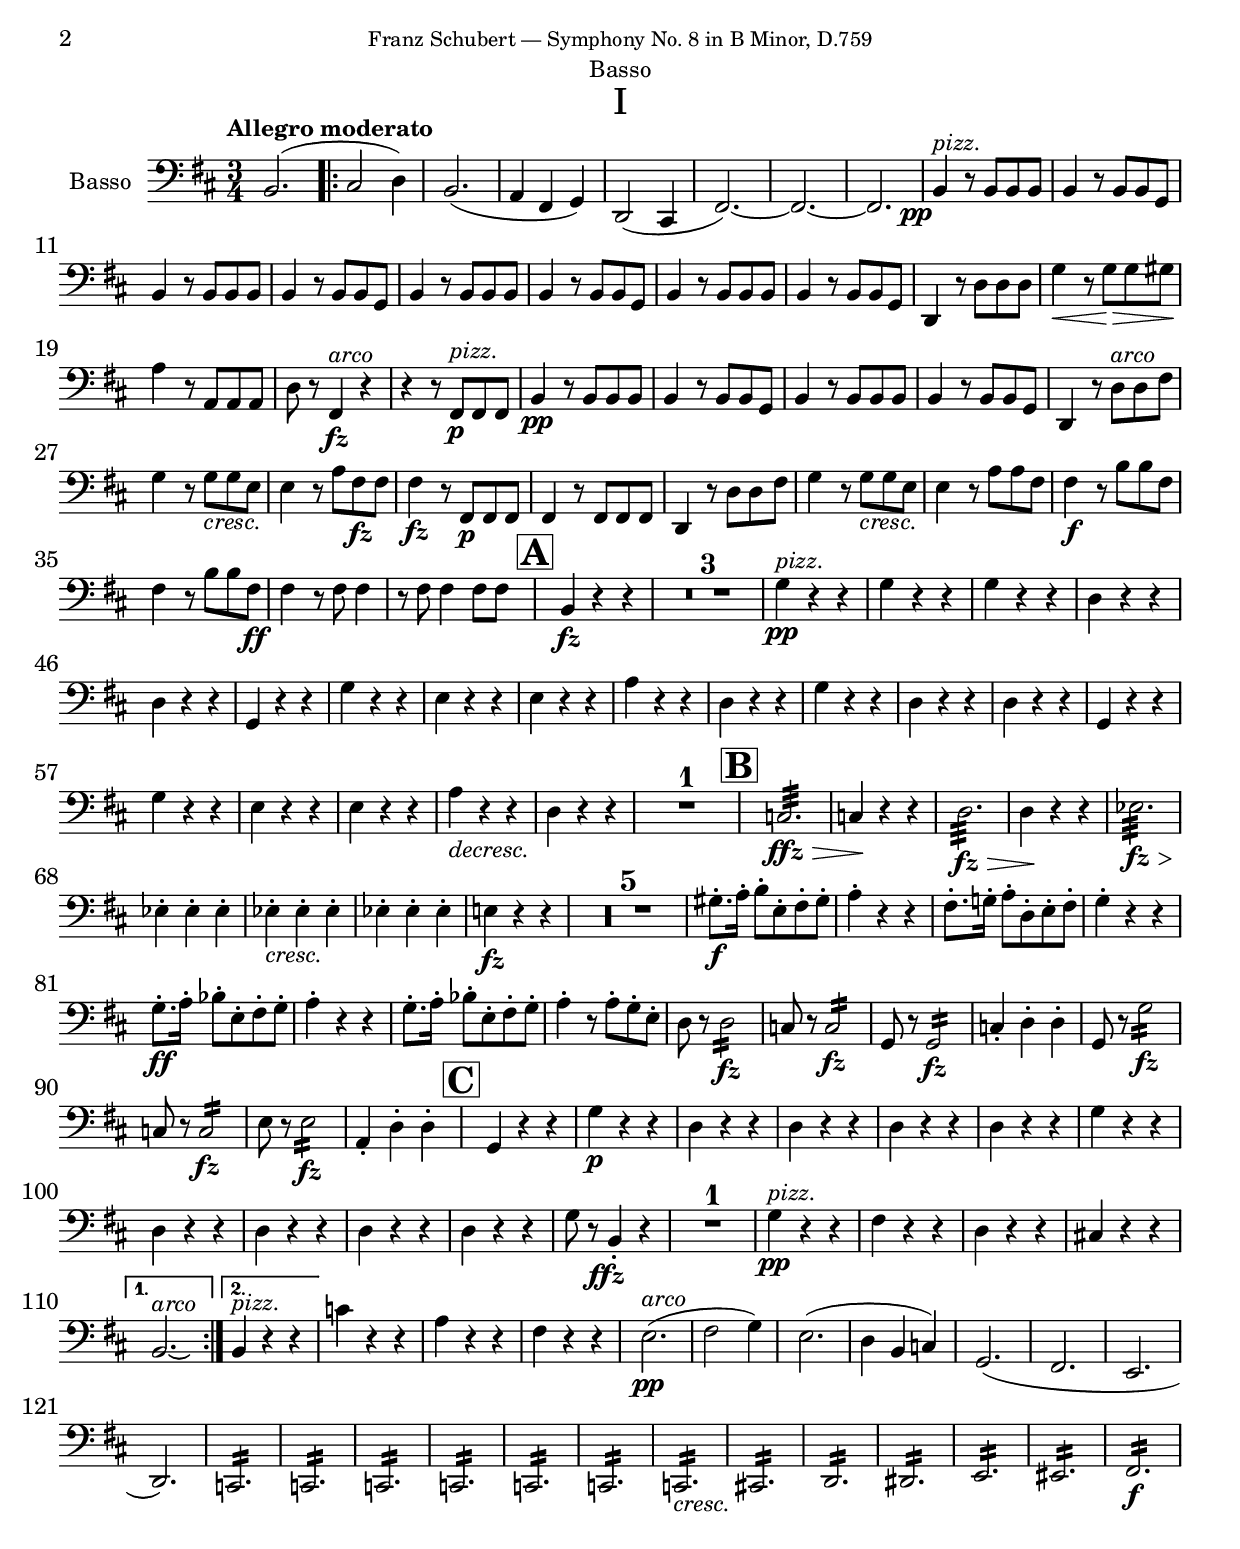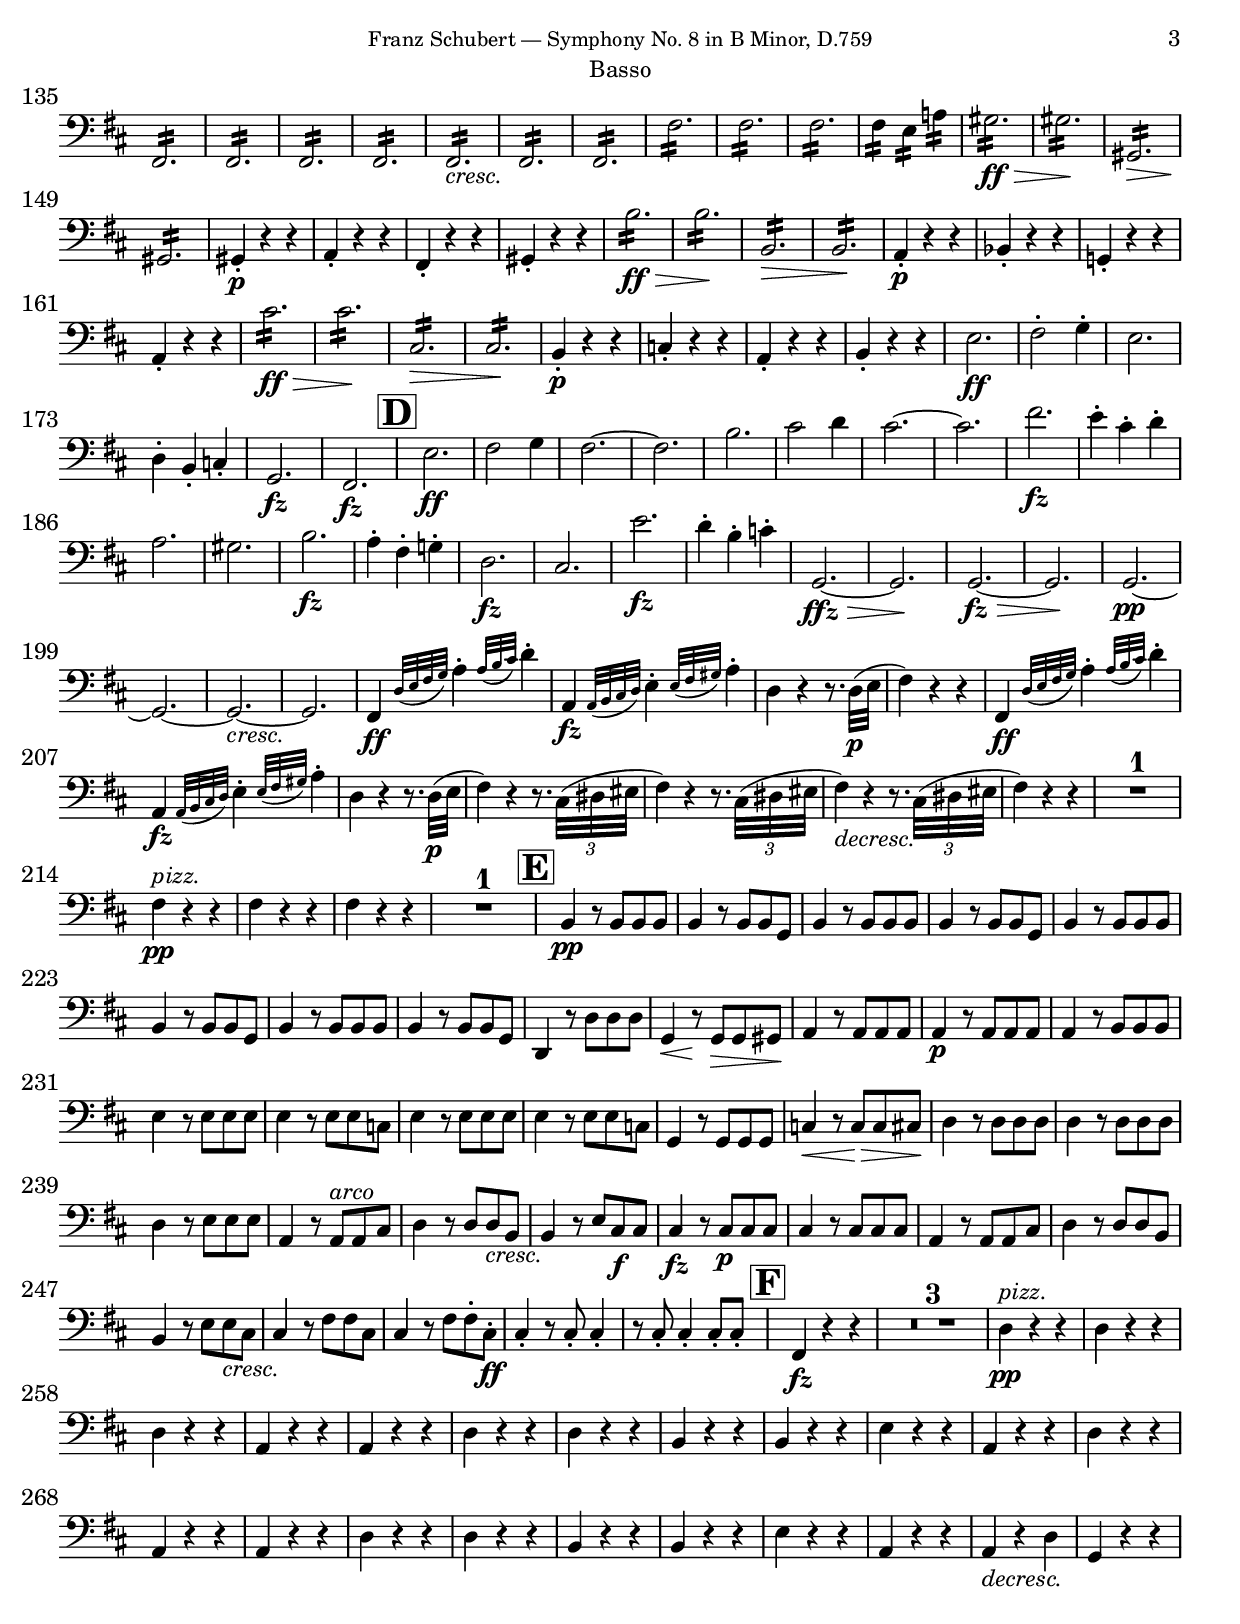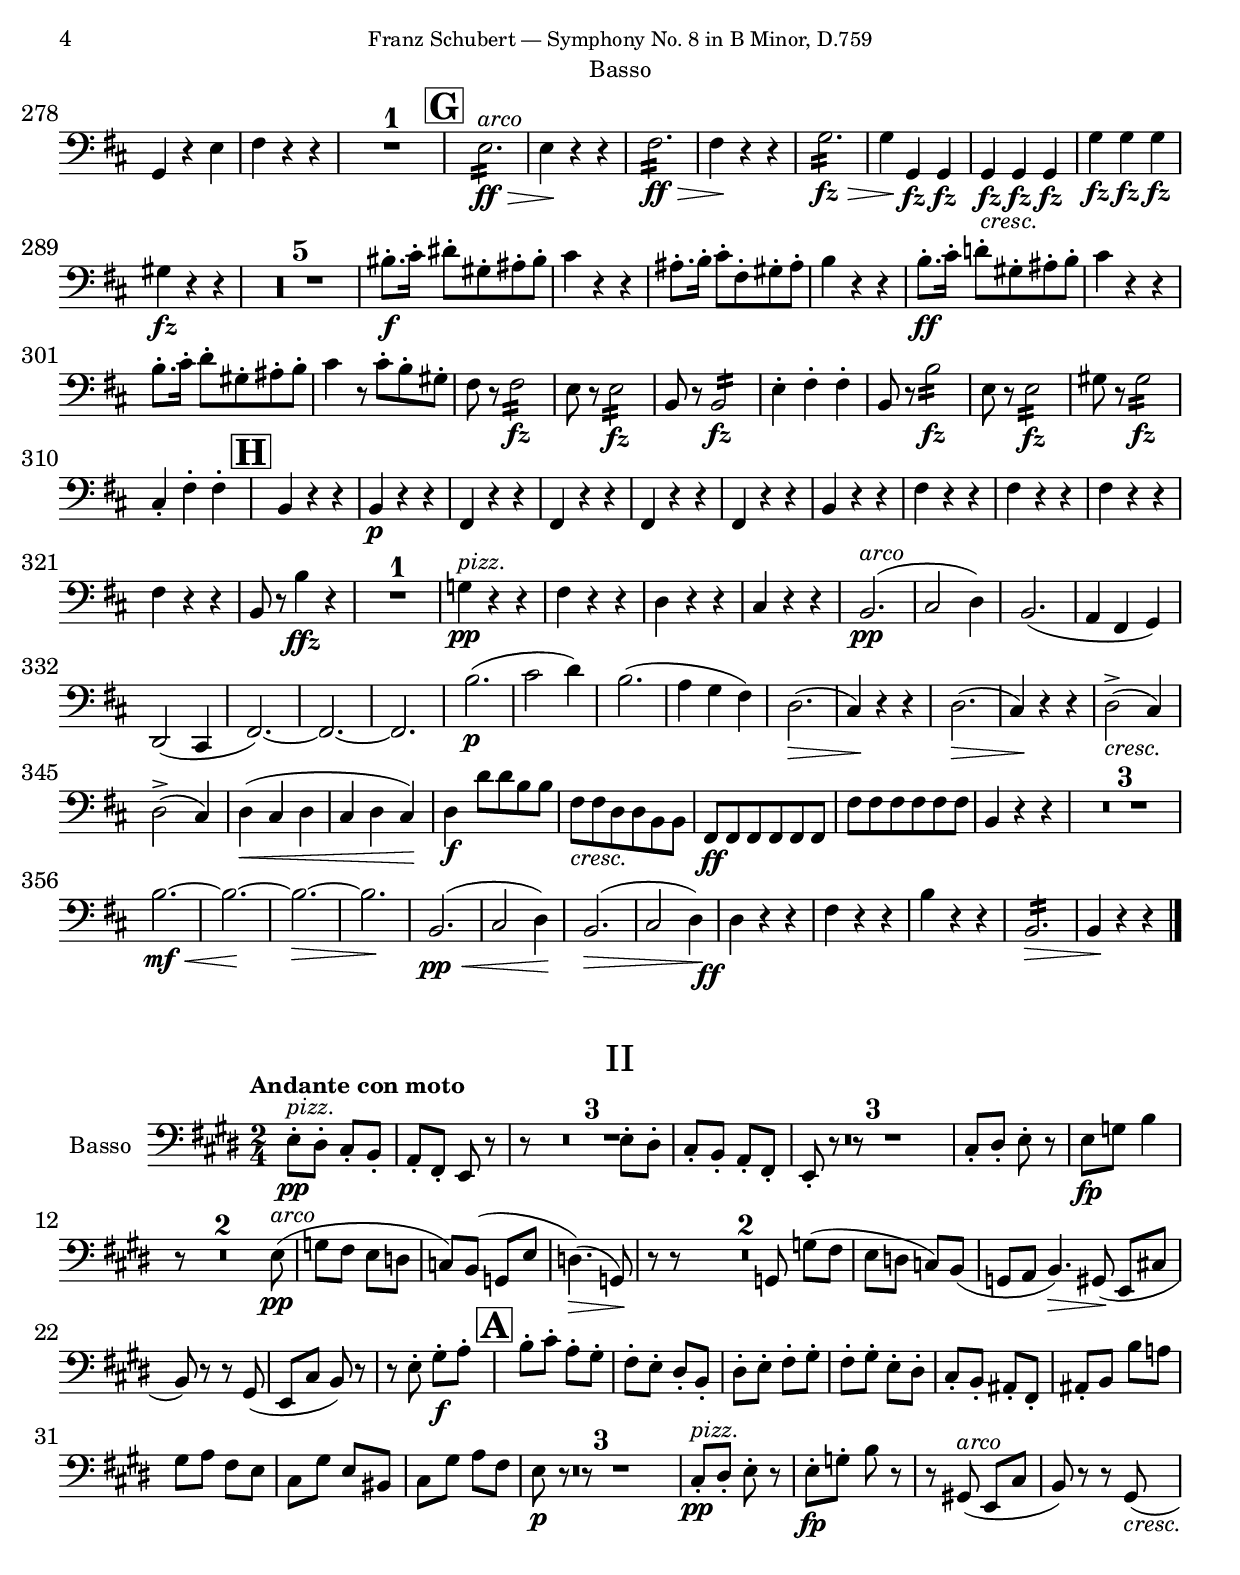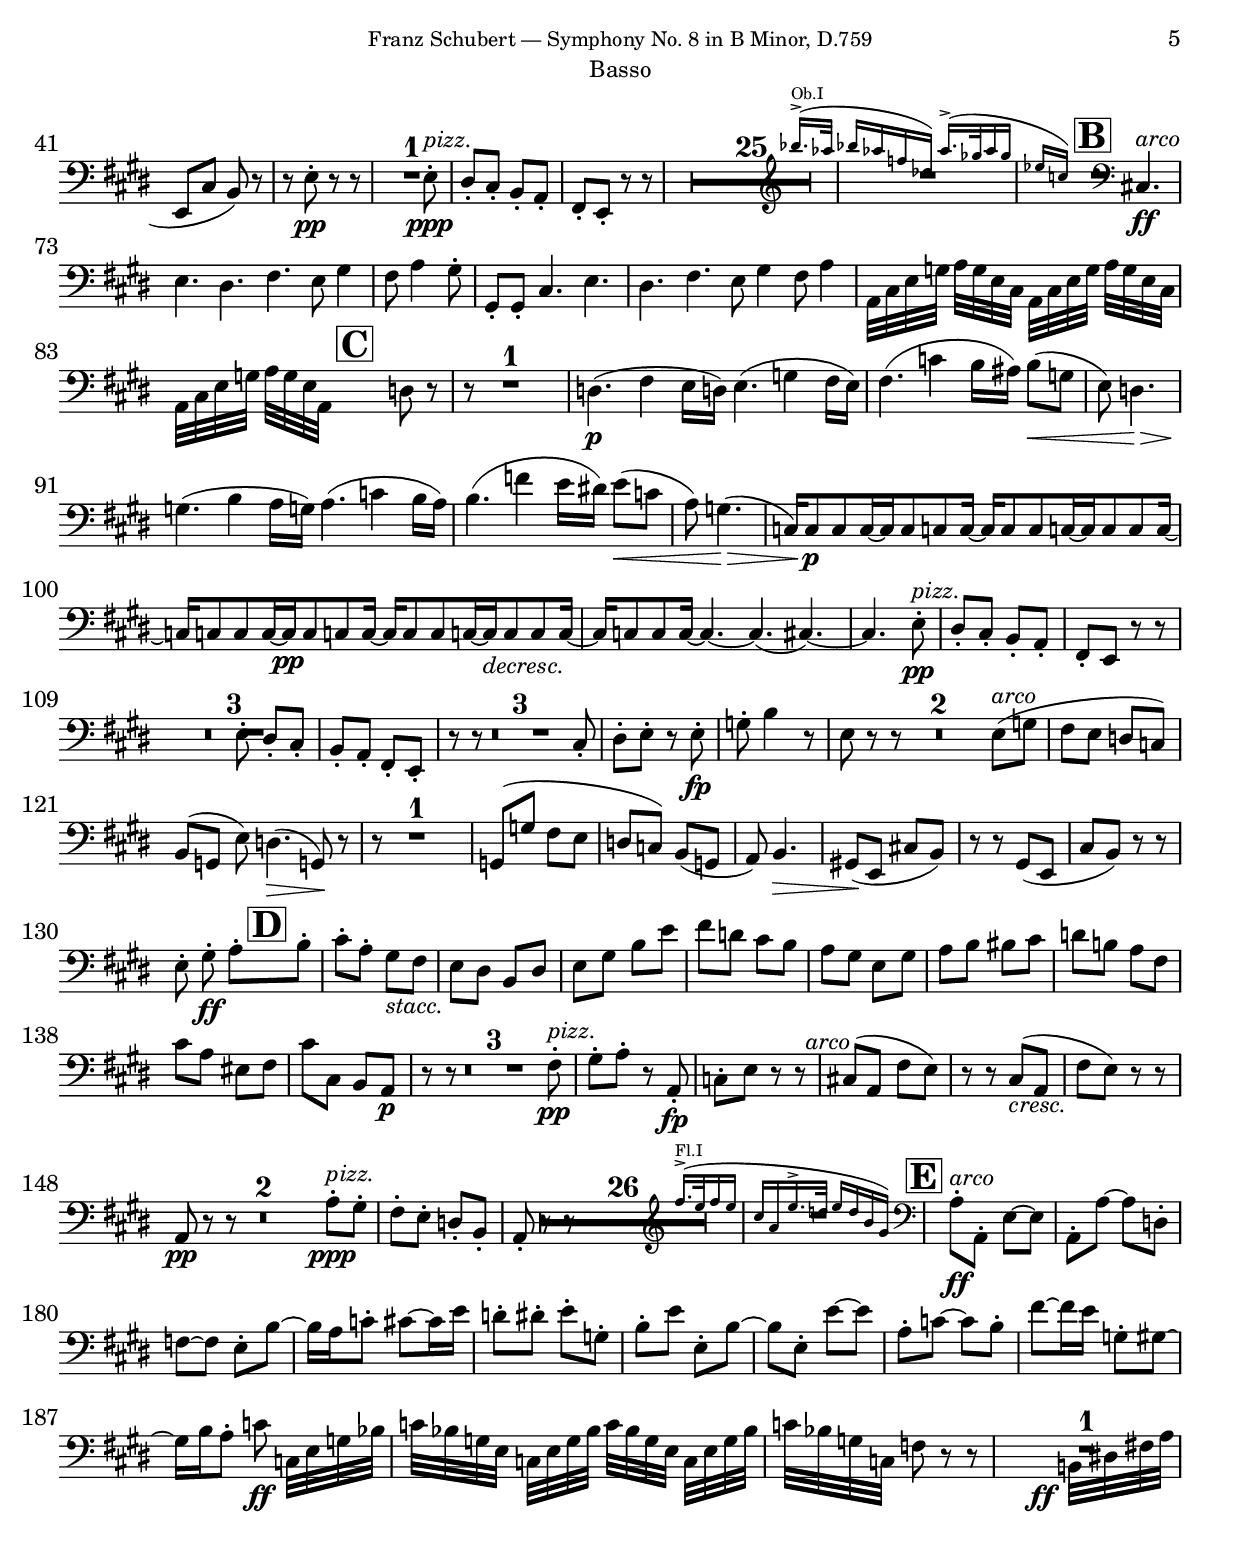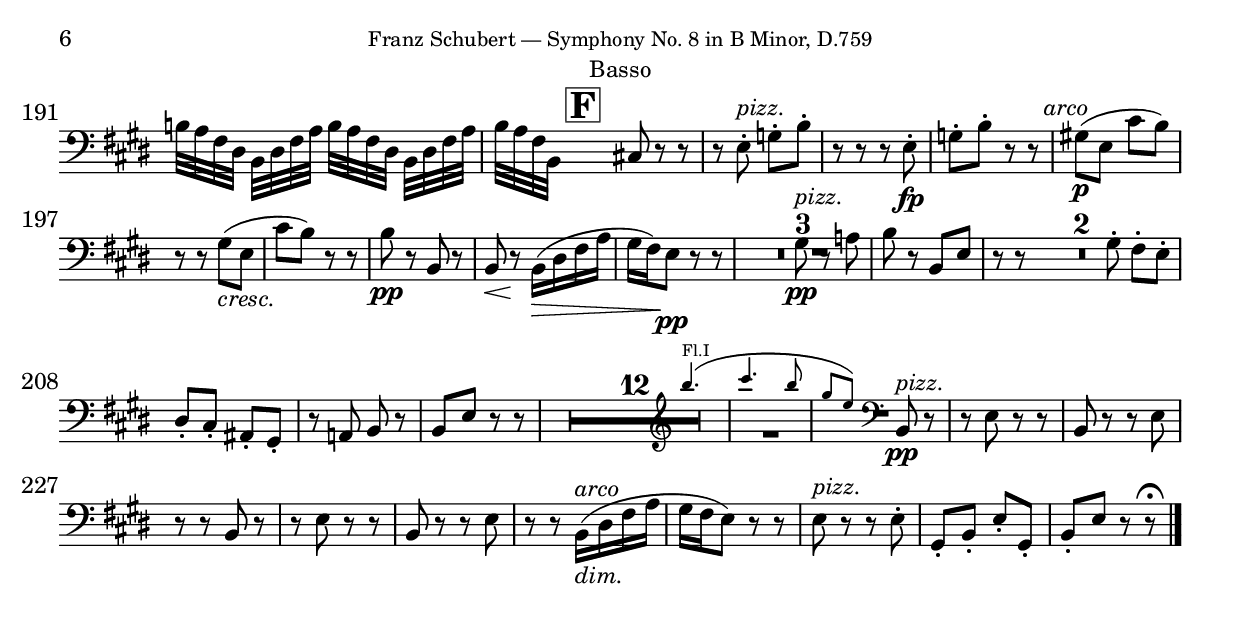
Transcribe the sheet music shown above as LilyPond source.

%###############################################################################
%#                                 H E A D E R                                 #
%###############################################################################
%
%  Composer           : Franz Schubert (1797 - 1828)
%  work               : Symphony No. 8 in B Minor, D.759
%  Source             : Franz Schubert's Werke, Serie I: Symphonien, No.8
%                       Leipzig Breitkopf & Härtel, 1885. Plate F.S. 8. 
%  Type of score      : Score for Violoncello
%  Typesetter         : Sébastien MANEN
%  date of initiation : Sunday 12 February 2023, 19:55
%
%###############################################################################
%#                          I N C L U D E   F I L E S                          #
%###############################################################################
\version "2.22.1"
\include "./00-Common/Symph8_D759_Header.ily"
\include "./00-Common/Symph8_D759_PaperParts.ily"
%  work        : Schubert Symphony No. 8 in B minor, D.759
%  typesetter  : Sébastien MANEN
%  date        : Sunday 12 February 2023, 19:55
%###############################################################################
%#                           T I M E   S E C T I O N                           #
%###############################################################################
timeMvtI = {
	\time 3/4
}
timeMvtII = {
	\time 2/4
}


\include "./00-Common/Symph8_D759_LayoutParts.ily"
arco = \markup {\italic arco}
crescmarkup = \markup {\italic cresc.}
pizz = \markup {\italic pizz.}
dimmarkup = \markup {\italic dim.}
morendo = \markup {\italic {morendo}}
stacc = \markup {\italic stacc.}
becarre = \markup { \tiny \natural }
gp = \markup {G.P.}
decrescmarkup = \markup {\italic decresc.}
fcresc = \markup {\dynamic f \italic cresc.}

ffz = #(make-dynamic-script "ffz")
crescD = \tweak DynamicText.self-alignment-X #-0.5 \tweak DynamicText.font-size #1 #(make-dynamic-script (markup #:normal-text #:italic "cresc."))

un=^\markup {\tiny \number 1}
deux=^\markup {\tiny \number 2}
trois=^\markup {\tiny \number 3}
quatre=^\markup {\tiny \number 4}
cinq=^\markup {\tiny \number 5}
six=^\markup {\tiny \number 6}
sept=^\markup {\tiny \number 7}
huit=^\markup {\tiny \number 8}
neuf=^\markup {\tiny \number 9}
dix=^\markup {\tiny \number 10}
onze=^\markup {\tiny \number 11}

naturaltrillmark = \markup {
	\concat {
		\hspace #0.8
		\general-align #Y #CENTER {
			\musicglyph #"scripts.trill" 
			\hspace #0.45
			\teeny \natural 
		}
	}
}


mmrPos = #(define-music-function
	(position)
	(number?)
	#{
		\once \override MultiMeasureRest.staff-position = #(- position 2)
	#}
)

dynEO = #(define-music-function
	(offset)
	(pair?)
	#{
		\once \override DynamicText.extra-offset = #offset
		\once \override DynamicText.whiteout = ##t
		\once \override DynamicText.whiteout-style = #'outline
	#}
)

aIIEO = #(define-music-function
	(extraoffset)
	(pair?)
	#{
		\once \override CombineTextScript.extra-offset = #extraoffset
		\once \override CombineTextScript.whiteout = ##t
		\once \override CombineTextScript.whiteout-style = #'outline
	#}
)

aIIXoffset = #(define-music-function
	(offset)
	(number?)
	#{
		\once \override CombineTextScript.X-offset = #offset
	#}
)

markEO = #(define-music-function
	(offset)
	(pair?)
	#{
		\once \override TextScript.layer = #3
		\once \override TextScript.extra-offset = #offset
		\once \override TextScript.whiteout = ##t
		\once \override TextScript.whiteout-style = #'outline
	#}
)

noFlag = \once \omit Flag

stemOffset = #(define-music-function
	(offset)
	(number?)
	#{
		\once \offset length #offset Stem
	#}
)

beamOffset = #(define-music-function
	(position)
	(pair?)
	#{
		\once \offset positions #position Beam
	#}
)

hairpinShorten = #(define-music-function
	(shortLength)
	(pair?)
	#{
		\once \override Hairpin.shorten-pair = #shortLength
	#}
)

hairpinEO = #(define-music-function
	(offset)
	(pair?)
	#{
		\once \override Hairpin.extra-offset = #offset
		\once \override Hairpin.whiteout = ##t
		\once \override Hairpin.whiteout-style = #'outline
	#}
)

aIIOmit = \once \omit Voice.CombineTextScript

InCueContext = {
	\override Beam.beam-thickness = #0.30 % 0.30
	\override StemTremolo.beam-thickness = #0.35 % 0.30
	\override Beam.length-fraction = #0.67 % 0.8
	\override Stem.length-fraction = #0.85 % 0.8
%	\override Stem.length = #7
%	\override Beam.length = #7
	\set fontSize = #-3 %-3
	\override TupletNumber.avoid-slur = #'ignore
	\override Script.staff-padding = ##f
}

OutCueContext = {
	\revert Beam.beam-thickness
	\revert StemTremolo.beam-thickness
	\revert Beam.length-fraction
	\revert Stem.length-fraction
%	\override Stem.length = #7
%	\override Beam.length = #7
	\unset fontSize
	\revert TupletNumber.avoid-slur
	\revert Script.staff-padding
	
}

resetMMRN = {
	\undo \omit MultiMeasureRestNumber
}


omitMMRN = {
	\omit MultiMeasureRestNumber
}



%%%%%%%%%%%%%%%%%%%%%%%%%%%%%%%%%%%%%%%%%%%%%%%%%%%%%%%%%%%%%%%%%%%%%%%%%%%%%%%%


%arpeggioPadding = #(define-music-function
%	(padding)
%	(number?)
%	#{
%		\once \override Voice.Arpeggio.padding = #padding
%	#}
%)

%beamGap = #(define-music-function
%	(gap)
%	(number?)
%	#{
%		\once \override Beam.auto-knee-gap = #gap
%	#}
%)


%beamLeftTwoRightOne = {
%	\set stemLeftBeamCount = #2
%	\set stemRightBeamCount = #1
%}

%beamLeftOneRightTwo = {
%	\set stemLeftBeamCount = #1
%	\set stemRightBeamCount = #2
%}

%setBeamTriple = { 
%	\set subdivideBeams = ##t
%	\set baseMoment = #(ly:make-moment 1/8)
%	\set beatStructure = 2,2,2
%}

%crescText = #(define-music-function
%	(cresctext)
%	(markup?)
%	#{
%		\once \set crescendoText = \markup {\italic { #cresctext } }
%		\once \set crescendoSpanner = #'text
%	#}
%)
%dimText = #(define-music-function
%	(cresctext)
%	(markup?)
%	#{
%		\once \set decrescendoText = \markup {\italic { #cresctext } }
%		\once \set decrescendoSpanner = #'text
%	#}
%)


%dynSpanYoffset = #(define-music-function
%	(offset)
%	(number?)
%	#{
%		\once \override DynamicTextSpanner.bound-details.right.Y = #offset
%	#}
%)


%InCueContext = {
%	\override Beam.beam-thickness = #0.30 % 0.30
%	\override StemTremolo.beam-thickness = #0.35 % 0.30
%	\override Beam.length-fraction = #0.67 % 0.8
%	\override Stem.length-fraction = #0.8 % 0.8
%%	\override Stem.length = #7
%%	\override Beam.length = #7
%	\set fontSize = #-3 %-3
%}

%OutCueContext = {
%	\revert Beam.beam-thickness
%	\revert StemTremolo.beam-thickness
%	\revert Beam.length-fraction
%	\revert Stem.length-fraction
%%	\override Stem.length = #7
%%	\override Beam.length = #7
%	\unset fontSize
%}


%mmrnDown = {
%	\once \override MultiMeasureRestNumber.direction = #-1 
%}

%mmrLength = #(define-music-function
%	(length)
%	(number?)
%	#{
%		\once \override MultiMeasureRest.space-increment = #length
%	#}
%)

%mmrMinLength = #(define-music-function
%	(length)
%	(number?)
%	#{
%		\once \override MultiMeasureRest.minimum-length = #length
%	#}
%)

%mmrCondens = \once \override MultiMeasureRest.springs-and-rods = #ly:spanner::set-spacing-rods 

%omitMMRN = \omit MultiMeasureRestNumber


%markXoffset = #(define-music-function
%	(offset)
%	(number?)
%	#{
%		\once \override Score.RehearsalMark.self-alignment-X = #(- offset)
%	#}
%)

%markYoffset = #(define-music-function
%	(offset)
%	(number?)
%	#{
%		\once \override Score.RehearsalMark.Y-offset = #offset
%	#}
%)

%noteShift = #(define-music-function
%	(shift)
%	(number?)
%	#{
%		\once \override NoteColumn.force-hshift = #shift
%	#}
%)

%ottavaShorten = #(define-music-function
%	(value)
%	(pair?)
%	#{
%		\once \override Staff.OttavaBracket.shorten-pair = #value
%	#}
%)

%setSextolet = {
%	\set subdivideBeams = ##t
%	\set baseMoment = #(ly:make-moment 1/8)
%	\set beatStructure = 2,2,2,2
%	\override TupletNumber.Y-offset = #-3
%	\override TupletNumber.avoid-slur = #'ignore
%}
%unsetSextolet = {
%	\set subdivideBeams = ##f
%	\revert TupletNumber.Y-offset
%	\revert TupletNumber.avoid-slur
%}


%textInSlur = {
%	%\once \override TextScript.outside-staff-priority = 0
%	\once \override TextScript.slur-padding = #0
%	\once \override TextScript.avoid-slur = #'around
%}

%textOsp = #(define-music-function
%	(prio)
%	(number?)
%	#{
%		\once \override TextScript.outside-staff-priority = #prio
%	#}
%)

%tempoDown = \once \override Score.MetronomeMark.direction = #-1 

%tempoXoffset = #(define-music-function
%	(offset)
%	(number?)
%	#{
%		\once \override Score.MetronomeMark.X-offset = #offset
%	#}
%)

%tempoExtraOffset = #(define-music-function
%	(offset)
%	(pair?)
%	#{
%		\once \override Score.MetronomeMark.extra-offset = #offset
%	#}
%)
%tempoEO = #(define-music-function
%	(offset)
%	(pair?)
%	#{
%		\once \override Score.MetronomeMark.extra-offset = #offset
%	#}
%)


%tupletOffset = #(define-music-function
%	(offset)
%	(number?)
%	#{
%		\once \override TupletNumber.Y-offset = #offset 
%	#}
%)

%tupletExtraOffset = #(define-music-function
%	(offset)
%	(pair?)
%	#{
%		\once \override TupletNumber.extra-offset = #offset 
%	#}
%)

%tupletAvoidSlur = \once \override TupletNumber.avoid-slur = #'ignore

%omitTupletNumber = \once \omit Voice.TupletNumber


%tremoloPosition = #(define-music-function
%	(position)
%	(number?)
%	#{
%		\once \override StemTremolo.Y-offset = #position
%	#}
%)

%trillSpanPadding = #(define-music-function
%	(padding)
%	(number?)
%	#{
%		\once \override TrillSpanner.bound-details.right.padding = #padding
%	#}
%)

%trillSpanCustom = #(define-music-function
%	(length markup)
%	(number? markup?)
%	% function to create a trill spanner with :
%	%	- specified length
%	%	- specified markup
%	#{
%		\once \override TrillSpanner.minimum-length = #length
%		\once \override TrillSpanner.springs-and-rods = #ly:spanner::set-spacing-rods
%		\once \override Score.TrillSpanner.bound-details.left.text = #markup
%	#}
%)

%trillSpanPadding = #(define-music-function
%	(padding)
%	(number?)
%	% function to create a trill spanner with :
%	%	- specified padding to avoid overlap
%	#{
%		\once \override TrillSpanner.bound-details.right.padding = #padding
%	#}
%)


%naturaltrill = \once \override TrillSpanner.bound-details.left.text = \markup {
%	\concat { 
%		\musicglyph #"scripts.trill" \translate #'(0.5 . 1.05) \tiny \natural 
%	}
%}
%flattrill = \once \override TrillSpanner.bound-details.left.text = \markup {
%	\concat { 
%		\musicglyph #"scripts.trill" \translate #'(0.6 . 0.52) \tiny \flat 
%	}
%}
%sharptrill = \once \override TrillSpanner.bound-details.left.text = \markup {
%	\concat { 
%		\musicglyph #"scripts.trill" \translate #'(0.5 . 1.05) \tiny \sharp  
%	}
%}

%trillflat = \markup { 
%	\general-align #X #CENTER 
%	\concat { 
%		\hspace #2.4 \musicglyph #"scripts.trill" 
%		\translate #'(0.5 . 0.49) \tiny \flat 
%	}
%}



%voltaShorten = #(define-music-function
%	(shortLength)
%	(pair?)
%	#{
%		\once \override Score.VoltaBracket.shorten-pair = #shortLength
%	#}
%)

%whiteoutRehearsalMark = {
%	\override Score.StaffSymbol.layer = #4
%	\override Score.RehearsalMark.layer = #3
%	\once \override Score.RehearsalMark.whiteout = ##t
%	%\once \override Score.RehearsalMark.whiteout-style = #'outline
%}


%whiteoutMarkup = {
%	\once \override Hairpin.layer = #4
%	\once \override TextScript.layer = #3
%	\once \override TextScript.whiteout = ##t
%	\once \override TextScript.whiteout-style = #'outline
%}

%whiteoutDynamic = {
%	\once \override DynamicText.whiteout = ##t
%	\once \override DynamicText.whiteout-style = #'outline
%}

%whiteoutMetronomeMark = {
%	\once \override Score.MetronomeMark.whiteout = ##t
%	\once \override Score.MetronomeMark.whiteout-style = #'outline
%}


%  work        : Schubert Symphony No. 8 in B minor, D.759
%  typesetter  : Sébastien MANEN
%  date        : Sunday 12 February 2023, 19:55
%###############################################################################
%#                    V O I C E   N A M E   :   F L A U T I                    #
%###############################################################################
nameFlautoIMvtI = {
	\set Staff.instrumentName = #"Flauto I"
	\set Staff.shortInstrumentName = #""
}
nameFlautoIMvtII = {
	\set Staff.instrumentName = #"Flauto I"
	\set Staff.shortInstrumentName = #""
}
nameFlautoIIMvtI = {
	\set Staff.instrumentName = #"Flauto II"
	\set Staff.shortInstrumentName = #""
}
nameFlautoIIMvtII = {
	\set Staff.instrumentName = #"Flauto II"
	\set Staff.shortInstrumentName = #""
}
%###############################################################################
%#                      V O I C E   N A M E   :   O B O I                      #
%###############################################################################
nameOboeIMvtI = {
	\set Staff.instrumentName = #"Oboe I"
	\set Staff.shortInstrumentName = #""
}
nameOboeIMvtII = {
	\set Staff.instrumentName = #"Oboe I"
	\set Staff.shortInstrumentName = #""
}
nameOboeIIMvtI = {
	\set Staff.instrumentName = #"Oboe II"
	\set Staff.shortInstrumentName = #""
}
nameOboeIIMvtII = {
	\set Staff.instrumentName = #"Oboe II"
	\set Staff.shortInstrumentName = #""
}
%###############################################################################
%#                V O I C E   N A M E   :   C L A R I N E T T I                #
%###############################################################################
nameClarinettoIMvtI = {
	\set Staff.instrumentName = \markup {
		\center-column {
			\lower #1 "Clarinet I"
			\line {
				"in A"
			}
		}
	}
	\set Staff.shortInstrumentName = #""
}
nameClarinettoIMvtII = {
	\set Staff.instrumentName = \markup {
		\center-column {
			\lower #1 "Clarinet I"
			\line {
				"in A"
			}
		}
	}
	\set Staff.shortInstrumentName = #""
}
nameClarinettoIIMvtI = {
	\set Staff.instrumentName = \markup {
		\center-column {
			\lower #1 "Clarinet II"
			\line {
				"in A"
			}
		}
	}
	\set Staff.shortInstrumentName = #""
}
nameClarinettoIIMvtII = {
	\set Staff.instrumentName = \markup {
		\center-column {
			\lower #1 "Clarinet II"
			\line {
				"in A"
			}
		}
	}
	\set Staff.shortInstrumentName = #""
}
%###############################################################################
%#                   V O I C E   N A M E   :   F A G O T T I                   #
%###############################################################################
nameFagottoIMvtI = {
	\set Staff.instrumentName = #"Fagot I"
	\set Staff.shortInstrumentName = #""
}
nameFagottoIMvtII = {
	\set Staff.instrumentName = #"Fagot I"
	\set Staff.shortInstrumentName = #""
}
nameFagottoIIMvtI = {
	\set Staff.instrumentName = #"Fagot II"
	\set Staff.shortInstrumentName = #""
}
nameFagottoIIMvtII = {
	\set Staff.instrumentName = #"Fagot II"
	\set Staff.shortInstrumentName = #""
}
%###############################################################################
%#                     V O I C E   N A M E   :   C O R N I                     #
%###############################################################################
nameCornoIMvtI = {
	\set Staff.instrumentName = \markup {
		\center-column {
			\lower #1 "Corno I"
			\line {
				"in D"
			}
		}
	}
	\set Staff.shortInstrumentName = #""
}
nameCornoIMvtII = {
	\set Staff.instrumentName = \markup {
		\center-column {
			\lower #1 "Corno I"
			\line {
				"in E"
			}
		}
	}
	\set Staff.shortInstrumentName = #""
}
nameCornoIIMvtI = {
	\set Staff.instrumentName = \markup {
		\center-column {
			\lower #1 "Corno II"
			\line {
				"in D"
			}
		}
	}
	\set Staff.shortInstrumentName = #""
}
nameCornoIIMvtII = {
	\set Staff.instrumentName = \markup {
		\center-column {
			\lower #1 "Corno II"
			\line {
				"in E"
			}
		}
	}
	\set Staff.shortInstrumentName = #""
}
%###############################################################################
%#                    V O I C E   N A M E   :   T R O M B A                    #
%###############################################################################
nameTrombaIMvtI = {
	\set Staff.instrumentName = \markup {
		\center-column {
			\lower #1 "Trombe I"
			\line {
				"in E"
			}
		}
	}
	\set Staff.shortInstrumentName = #""
}
nameTrombaIMvtII = {
	\set Staff.instrumentName = \markup {
		\center-column {
			\lower #1 "Trombe I"
			\line {
				"in E"
			}
		}
	}
	\set Staff.shortInstrumentName = #""
}
nameTrombaIIMvtI = {
	\set Staff.instrumentName = \markup {
		\center-column {
			\lower #1 "Trombe II"
			\line {
				"in E"
			}
		}
	}
	\set Staff.shortInstrumentName = #""
}
nameTrombaIIMvtII = {
	\set Staff.instrumentName = \markup {
		\center-column {
			\lower #1 "Trombe II"
			\line {
				"in E"
			}
		}
	}
	\set Staff.shortInstrumentName = #""
}
%###############################################################################
%#                  V O I C E   N A M E   :   T R O M B O N I                  #
%###############################################################################
nameTromboneIMvtI = {
	\set Staff.instrumentName = \markup {
		\center-column {
			\lower #1 "Trombone"
			\line {
				"alto"
			}
		}
	}
	\set Staff.shortInstrumentName = #""
}
nameTromboneIMvtII = {
	\set Staff.instrumentName = \markup {
		\center-column {
			\lower #1 "Trombone"
			\line {
				"alto"
			}
		}
	}
	\set Staff.shortInstrumentName = #""
}
nameTromboneIIMvtI = {
	\set Staff.instrumentName = \markup {
		\center-column {
			\lower #1 "Trombone"
			\line {
				"tenor"
			}
		}
	}
	\set Staff.shortInstrumentName = #""
}
nameTromboneIIMvtII = {
	\set Staff.instrumentName = \markup {
		\center-column {
			\lower #1 "Trombone"
			\line {
				"tenor"
			}
		}
	}
	\set Staff.shortInstrumentName = #""
}
nameTromboneIIIMvtI = {
	\set Staff.instrumentName = \markup {
		\center-column {
			\lower #1 "Trombone"
			\line {
				"basso"
			}
		}
	}
	\set Staff.shortInstrumentName = #""
}
nameTromboneIIIMvtII = {
	\set Staff.instrumentName = \markup {
		\center-column {
			\lower #1 "Trombone"
			\line {
				"basso"
			}
		}
	}
	\set Staff.shortInstrumentName = #""
}
%###############################################################################
%#                   V O I C E   N A M E   :   T I M P A N I                   #
%###############################################################################
nameTimpaniMvtI = {
	\set Staff.instrumentName = \markup {
		\center-column {
			"Timpani"
			\line {
				"in H F" \small \sharp
			}
		}
	}
	\set Staff.shortInstrumentName = #""
}
nameTimpaniMvtII = {
	\set Staff.instrumentName = \markup {
		\center-column {
			"Timpani"
			\line {
				"in H F" \small \sharp
			}
		}
	}
	\set Staff.shortInstrumentName = #""
}
%###############################################################################
%#                 V O I C E   N A M E   :   V I O L I N O   I                 #
%###############################################################################
nameViolinIMvtI = {
	\set Staff.instrumentName = #"Violino I"
	\set Staff.shortInstrumentName = #""
}
nameViolinIMvtII = {
	\set Staff.instrumentName = #"Violino I"
	\set Staff.shortInstrumentName = #""
}
%###############################################################################
%#                V O I C E   N A M E   :   V I O L I N O   I I                #
%###############################################################################
nameViolinIIMvtI = {
	\set Staff.instrumentName = #"Violino II"
	\set Staff.shortInstrumentName = #""
}
nameViolinIIMvtII = {
	\set Staff.instrumentName = #"Violino II"
	\set Staff.shortInstrumentName = #""
}
%###############################################################################
%#                     V O I C E   N A M E   :   V I O L A                     #
%###############################################################################
nameViolaMvtI = {
	\set Staff.instrumentName = #"Viola"
	\set Staff.shortInstrumentName = #""
}
nameViolaMvtII = {
	\set Staff.instrumentName = #"Viola"
	\set Staff.shortInstrumentName = #""
}
%###############################################################################
%#               V O I C E   N A M E   :   V I O L O N C E L L O               #
%###############################################################################
nameVioloncelloMvtI = {
	\set Staff.instrumentName = #"Violoncello"
	\set Staff.shortInstrumentName = #""
}
nameVioloncelloMvtII = {
	\set Staff.instrumentName = #"Violoncello"
	\set Staff.shortInstrumentName = #""
}
%###############################################################################
%#               V O I C E   N A M E   :   C O N T R A B A S S O               #
%###############################################################################
nameBassoMvtI = {
	\set Staff.instrumentName = #"Basso"
	\set Staff.shortInstrumentName = #""
}
nameBassoMvtII = {
	\set Staff.instrumentName = #"Basso"
	\set Staff.shortInstrumentName = #""
}

%\include "./00-Common/Symph8_D759_Format_Part01_Flauti.ily"
%  work        : Schubert Symphony No. 8 in B minor, D.759
%  typesetter  : Sébastien MANEN
%  date        : Sunday 12 February 2023, 19:55
%###############################################################################
%#                   C U E   V O I C E   F O R   F L A U T I                   #
%###############################################################################
cueVoiceFlautoIMvtI = \relative c'' {
	s2.*21
	% bar 22 - 25
	\voiceOne fis2.(^\markup {Ob.Klar.}
	b,4. ais8 b cis)
	fis2.(
	b,4. ais8 b cis)
	s2.*109
	% bar 134 - 135
	g'2.(^\markup {Ob.I}
	fis2 e4)
}
cueVoiceFlautoIMvtII = \relative c'' {
	s4.*89
	% bar 90 - 91
	\voiceOne bes'16.(\repeatTie^\markup {Ob.I} aes32 bes16 aes f des)
	aes'16.(-> ges32 aes16 ges ees c)
	s4.*61
	% bar 153 - 154
	\hairpinShorten #'(2 . 1) dis4.(-\tweak height 0.4 ^\>^\markup {Viol.I}
	cis)\!
	s4.*78
	% bar 233 - 234
	fis16.(->^\markup {Ob.I} e32 fis16 e cis a
	e'16.-> d32 e16 d b gis)
	s4.*57
	% bar 292 - 295
	c'4.(^\markup {Viol.I}
	aes
	ees
	ces)
}
cueVoiceFlautoIIMvtI = \relative c'' {
	s2.*25
	% bar 26 - 28
	\voiceOne d2.^\markup {Fl.I}~-\offset X-offset -0.5 ^\p
	d2~ d8( e)
	e2 s4
	s2.*110
	% bar 138 - 141
	\oneVoice g'2(^\markup {Fl.I} fis4)
	e2( g4)
	fis2( e4)
	g2( fis4)
	s2.*85
	% bar 227 - 228
	\voiceOne e,4(^\markup {Ob.I} f4. e8)
	d4( cis2)
}
cueVoiceFlautoIIMvtII = \relative c''' {
	s4.*91
	% bar 92 - 95
	\voiceOne bes16.(->^\markup {Fl.I} aes32 bes16 aes f des)
	aes'16.(-> ges32 aes16 ges ees c
	des8) r r
	s4.*58
	% bar 153 - 154
	\hairpinShorten #'(2 . 1) dis4.(-\tweak height 0.4 ^\>^\markup {Viol.I}
	cis)\!
	s4.*80
	% bar 235 - 236
	fis16.(->^\markup {Fl.I} e32 fis16 e cis a
	e'16.-> d32 e16 d b gis)
	s4.*55
	% bar 292 - 295
	c'4.(^\markup {Viol.I}
	aes
	ees
	ces)
}
%###############################################################################
%#                     C U E   V O I C E   F O R   O B O I                     #
%###############################################################################
cueVoiceOboeIMvtI = \relative c''' {
	s2.*132
	% bar 132 - 133
	d2.(^\markup {Viol.I}
	cis)
}
cueVoiceOboeIMvtII = \relative c''' {
	s4.*79
	% bar 80 - 84
	\voiceOne g4.\>~^\markup {Klar.I}
	g~\!
	g~^\morendo
	g4 r8
	s4.*71
	% bar 155 - 156
	c,4.(^\>^\markup {Fl.I}
	b)\!
	s4.*146
	% bar 303
	\voiceTwo b,16(_\markup {Viol.I} dis fis a gis fis)
}
cueVoiceOboeIIMvtI = \relative c'' {
	s2.*21
	% bar 22 - 23
	\voiceOne fis2.(^\markup {Ob.I}
	b,4. ais8 b cis)
	s2.*109
	% bar 132 - 133
	d'2.(^\markup {Viol.I}
	cis)
	s2.*93
	% bar 227 - 228
	e,4(^\markup {Ob.I} f4. e8)
	d4( cis2)
}
cueVoiceOboeIIMvtII = \relative c''' {
	s4.*93
	% bar 94 - 95
	\voiceOne bes16.(->^\markup {Ob.I} aes32 bes16 aes f des)
	aes'16.(-> ges32 aes16 ges ees c)
	s4.*59
	% bar 155 - 156
	c4.(^\markup {Fl.I}
	b)
	s4.*78
	% bar 235 - 236
	fis'16.(->^\markup {Fl.I} e32 fis16 e cis a
	e'16.-> d32 e16 dis b gis)
	s4.*66
	% bar 303
	\voiceTwo b,16(_\markup {Viol.I} dis fis a gis fis)}
%###############################################################################
%#               C U E   V O I C E   F O R   C L A R I N E T T I               #
%###############################################################################
cueVoiceClarinettoIMvtI = \relative c {
	s2.*132
	% bar 133 - 135
	\transpose a c {
		\relative c''' {
			\voiceOne d2.(^\markup {Viol.II}
			cis)
			g'^\markup {Ob.I}
		}
	}
}
cueVoiceClarinettoIMvtII = \relative c {
	s4.*135
	% bar 136 - 137
	\transpose a c {
		\relative c'''' {
			\voiceOne g4(->^\markup {Fl.I} e8)
		}
	}
	\transpose a e {
		\relative c''' {
			c4->(^\markup {Hr.I} c,8)
		}
	}
	s4.*83
	% bar 221 - 224
	\transpose a c {
		\relative c''' {
			e4.^\>^\markup {Ob.I}~
			e~\!^\morendo
			e~
			e4 r8
		}
	}
}
cueVoiceClarinettoIIMvtI = \relative c''' {
	s2.*21
	% bar 22 - 23
	\voiceOne a2.(^\markup {Klar.I}
	d,4. cis8 d e)
	s2.*109
	% bar 132 - 134
	\transpose a c {
		\relative c''' {
			\voiceOne d2.(^\markup {Viol.II}
			cis)
			g'^\markup {Ob.I}
		}
	}
	s2.*101
	% bar 236 - 237
	c4(^\markup {Klar.I} des4. c8)
	bes4( a2)
}
cueVoiceClarinettoIIMvtII = \relative c {
	\voiceOne s4.*89
	% bar 90 - 92
	\transpose a c {
		\relative c'''' {
			bes16.->(^\markup {Ob.I} aes32 bes16 aes f des)
			aes'16.(-> ges32 aes16 ges ees c
			des8) r r
		}
	}
	s4.*45
	% bar 138
	bes'''4(^\markup {Kl.I} g8)
	s4.*96
	% bar 235 - 236
	\transpose a c {
		\relative c''' {
			fis16.(->^\markup {Fl.I} e32 fis16 e cis a
			e'16.-> d32 e16 d b gis)
		}
	}
}
%###############################################################################
%#                  C U E   V O I C E   F O R   F A G O T T I                  #
%###############################################################################
cueVoiceFagottoIMvtI = \relative c {
	s2.*17
	% bar 18 - 20
	\voiceOne \cueClef treble e''4(^\markup {Ob.I} f4. e8)
	d4( cis2
	d4) \cueClefUnset s2
}
cueVoiceFagottoIMvtII = \relative c {
	s4.*93
	% bar 94 - 95
	\voiceOne \cueClef treble bes'''16.(->^\markup {Ob.I} aes32 bes16 aes f des)
	aes'16.(-> ges32 aes16 ges ees c) \cueClefUnset
	s4.*139
	% bar 235 - 236
	\cueClef treble fis16.(->^\markup {Fl.I} e32 fis16 e cis a 
	e'16.-> d32 e16 d b gis) \cueClefUnset
}
cueVoiceFagottoIIMvtI = \relative c {
	s2.*17
	% bar 18 - 20
	\voiceOne \cueClef treble e''4(^\markup {Ob.I} f4. e8)
	d4( cis2
	d4) \cueClefUnset s2
}
cueVoiceFagottoIIMvtII = \relative c {
	s4.*27
	% bar 28
	\voiceTwo gis8(^\markup {Bassi} e cis')
	s4.*65
	% bar 94 - 95
	\voiceOne \cueClef treble bes'''16.(->^\markup {Ob.I} aes32 bes16 aes f des)
	aes'16.(-> ges32 aes16 ges ees c) \cueClefUnset
	s4.*73
	% bar 169
	\voiceTwo gis,,8(^\markup {Bassi} e cis')
	s4.*65
	% bar 235 - 236
	\cueClef treble \voiceOne fis''16.(->^\markup {Fl.I} e32 fis16 e cis a 
	e'16.-> d32 e16 d b gis) \cueClefUnset

}
%###############################################################################
%#                    C U E   V O I C E   F O R   C O R N I                    #
%###############################################################################
cueVoiceCornoIMvtI = \relative c {
	\voiceOne s2.*17
	% bar 18 - 20
	\transpose d c {
		\relative c'' {
			e4(^\markup {Ob.I} f4. e8)
			d4( cis2
			d4) s2
		}
	}
	s2.*112
	% bar 132 - 133
	\transpose d c {
		\relative c''' {
			d2.(^\markup {Viol.I}
			cis)
		}
	}
}
cueVoiceCornoIMvtII = \relative c {
	\voiceOne s4.*93
	% bar 94 - 95
	\transpose e c {
		\relative c''' {
			ais16.(->^\markup {Ob.I} gis32 ais16 gis eis cis)
			gis'16.(-> fis32 gis16 fis dis bis)
		}
	}
	s4.*34
	% bar 130
	\transpose e c {
		\relative c'' {
			e4->(^\markup {Fl.I} d16 b)
		}
	}
	s4.*104
	% bar 235 - 236
	\transpose e c {
		\relative c'' {
			fis16.->(^\markup {Fl.I} e32 fis16 e cis a
			e'16.-> d32 e16 d b gis)
		}
	}
}
cueVoiceCornoIIMvtI = \relative c {
	\voiceOne s2.*17
	% bar 18 - 20
	\transpose d c {
		\relative c'' {
			e4(^\markup {Ob.I} f4. e8)
			d4( cis2
			d4) s2
		}
	}
	s2.*112
	% bar 132 - 133
	\transpose d c {
		\relative c''' {
			d2.(^\markup {Viol.I}
			cis)
		}
	}

}
cueVoiceCornoIIMvtII = \relative c {
	\voiceOne s4.*93
	% bar 94 - 95
	\transpose e c {
		\relative c''' {
			ais16.(->^\markup {Ob.I} gis32 ais16 gis eis cis)
			gis'16.(-> fis32 gis16 fis dis bis)
		}
	}
	s4.*43
	% bar 139 - 141
	\voiceTwo c''4(^\markup {Hr.I} c,8)
	c'4( c,8)
	c'4( c,8)
	s4.*93
	% bar 235 - 236
	\transpose e c {
		\relative c'' {
			\voiceOne fis16.->(^\markup {Fl.I} e32 fis16 e cis a
			e'16.-> d32 e16 d b gis)
		}
	}
}
%###############################################################################
%#                   C U E   V O I C E   F O R   T R O M B E                   #
%###############################################################################
cueVoiceTrombaIMvtI = \relative c {
	\voiceOne s2.*25
	% bar 26 - 28
	\transpose e c {
		\relative c'' {
			d2.~^\markup {Fl.I} 
			d2~ d8( e)
			e2 s4
		}
	}
	s2.*116
	% bar 144 - 145
	\transpose e d {
		\relative c'' {
			f4^\markup {Hr.} d e
			f d d
		}
	}
	s2.*83
	% bar 229 - 231
	\transpose e d {
		\relative c'' {
			e4(^\markup {Hr.I} f4. e8
			f4 e2)(
			f4) r r 
		}
	}
	s2.*112
	% bar 344 - 345
	\transpose e c {
		\relative c'' {
			fis2(^\markup {Viol.I} eis4)
			fis2( eis4)
		}
	}
}
cueVoiceTrombaIMvtII = \relative c {
	s4.*30 \voiceOne
	% bar 31 - 32
	\transpose e a {
		\relative c' {
			d16(^\markup {Kl.I} fis a c b a 
			g8) r r
		}
	}
	s4.*61
	% bar 94 - 95
	\transpose e c {
		\relative c''' {
			ais16.->(^\markup {Ob.I} gis32 ais16 gis eis cis)
			gis'16.(-> fis32 gis16 fis dis bis)
		}
	}
	s4.*74
	% bar 170 - 173
	\transpose e c {
		\relative c'' {
			b16(^\markup {Fl.I} dis fis a gis fis
			e8) r r 
			b16(^\markup {Fl.KL.}  dis fis a gis fis
			e4) r8
		}
	}
	s4.*61
	% bar 235 - 236
	\transpose e c {
		\relative c'' {
			fis16.(->^\markup {Fl.I} e32 fis16 e cis a
			e'16.-> d32 e16 d b gis)
		}
	}
	s4.*71
	% bar 308 - 309
	\cueClef bass <c, c'>4._~^\markup {Hr.}
	q \cueClefUnset 
}
cueVoiceTrombaIIMvtI = \relative c {
	\voiceOne s2.*25
	% bar 26 - 28
	\transpose e c {
		\relative c'' {
			d2.~^\markup {Fl.I} 
			d2~ d8( e)
			e2 s4
		}
	}
	s2.*116
	% bar 144 - 145
	\transpose e d {
		\relative c'' {
			f4^\markup {Hr.} d e
			f d d
		}
	}
	s2.*83
	% bar 229 - 231
	\transpose e d {
		\relative c'' {
			e4(^\markup {Hr.I} f4. e8
			f4 e2)(
			f4) r r 
		}
	}
	s2.*112
	% bar 344 - 345
	\transpose e c {
		\relative c'' {
			fis2(^\markup {Viol.I} eis4)
			fis2( eis4)
		}
	}
}
cueVoiceTrombaIIMvtII = \relative c {
	s4.*30 \voiceOne
	% bar 31 - 32
	\transpose e a {
		\relative c' {
			d16(^\markup {Kl.I} fis a c b a 
			g8) r r
		}
	}
	s4.*61
	% bar 94 - 95
	\transpose e c {
		\relative c''' {
			ais16.->(^\markup {Ob.I} gis32 ais16 gis eis cis)
			gis'16.(-> fis32 gis16 fis dis bis)
		}
	}
	s4.*74
	% bar 170 - 173
	\transpose e c {
		\relative c'' {
			b16(^\markup {Fl.I} dis fis a gis fis
			e8) r r 
			b16(^\markup {Fl.KL.}  dis fis a gis fis
			e4) r8
		}
	}
	s4.*61
	% bar 235 - 236
	\transpose e c {
		\relative c'' {
			fis16.(->^\markup {Fl.I} e32 fis16 e cis a
			e'16.-> d32 e16 d b gis)
		}
	}
	s4.*71
	% bar 308 - 309
	\cueClef bass \voiceTwo <c, c'>4._~^\markup {Hr.}
	q \cueClefUnset 
}
%###############################################################################
%#                 C U E   V O I C E   F O R   T R O M B O N I                 #
%###############################################################################
cueVoiceTromboneIMvtI = \relative c {
	s2.*25 \voiceOne
	% bar 26 - 28
	\cueClef treble d''2.~^\markup {Fl.I} 
	d2~ d8( e)
	e2 \cueClefUnset s4
	s2.*104
	% bar 132 - 133
	\voiceTwo gis,,2.~^\markup {Vla.Fag.}
	gis4( a b)
	s2.*106
	% bar 240 - 242
	\voiceOne \cueClef treble a''2.~_\markup {Fl.I}
	a2~ a8( b)
	b2 \cueClefUnset s4
}
cueVoiceTromboneIMvtII = \relative c {
	s4.*28
	% bar 29 - 30
	\cueClef treble \voiceOne b''16(^\markup {Fl.I} dis fis a gis fis
	e8) r r \cueClefUnset
	s4.*63
	% bar 94 - 95
	\cueClef treble bes'16.(->^\markup {Ob.I} aes32 bes16 aes f des)
	aes'16.(-> ges32 aes16 ges ees c) \cueClefUnset
	s4.*74
	% bar 170 - 173
	\cueClef treble b16(^\markup {Fl.I} dis fis a gis fis
	e8) r r
	b16->(^\markup {Fl.Kl.} dis fis a gis fis
	e4) r8 \cueClefUnset
	s4.*61
	% bar 235 - 236
	\cueClef treble fis16.(->^\markup {Fl.I} e32 fis16 e cis a
	e'16.-> d32 e16 d b gis) \cueClefUnset
	s4.*66
	% bar 303 - 307
	\cueClef bass b,,4.:32^\markup {Pk.}
	e8 r r
	b4.:32
	e8 r r
	b4.:32 \cueClefUnset
}
cueVoiceTromboneIIMvtI = \relative c {
	s2.*25 \voiceOne
	% bar 26 - 28
	\cueClef treble d''2.~^\markup {Fl.I} 
	d2~ d8( e)
	e2 \cueClefUnset s4
	s2.*104
	% bar 132 - 133
	\voiceTwo gis,,2.~^\markup {Vla.Fag.}
	gis4( a b)
	s2.*106
	% bar 240 - 242
	\voiceOne \cueClef treble a''2.~^\markup {Fl.I}
	a2~ a8( b)
	b2 \cueClefUnset s4
}
cueVoiceTromboneIIMvtII = \relative c {
	s4.*28
	% bar 29 - 30
	\cueClef treble \voiceOne b''16(^\markup {Fl.I} dis fis a gis fis
	e8) r r \cueClefUnset
	s4.*63
	% bar 94 - 95
	\cueClef treble bes'16.(->^\markup {Ob.I} aes32 bes16 aes f des)
	aes'16.(-> ges32 aes16 ges ees c) \cueClefUnset
	s4.*74
	% bar 170 - 173
	\cueClef treble b16(^\markup {Fl.I} dis fis a gis fis
	e8) r r
	b16->(^\markup {Fl.Kl.} dis fis a gis fis
	e4) r8 \cueClefUnset
	s4.*61
	% bar 235 - 236
	\cueClef treble fis16.(->^\markup {Fl.I} e32 fis16 e cis a
	e'16.-> d32 e16 d b gis) \cueClefUnset
	s4.*66
	% bar 303 - 307
	\cueClef bass b,,4.:32^\markup {Pk.}
	e8 r r
	b4.:32
	e8 r r
	b4.:32 \cueClefUnset
}
cueVoiceTromboneIIIMvtI = \relative c {
	s2.*17 \voiceOne
	% bar 18 - 20
	\cueClef treble e''4(^\markup {Ob.I} f4. e8)
	d4( cis2
	d4) \cueClefUnset s2
	s2.*112
	% bar 132 - 133
	gis,,2.~^\markup {Vla.Fag.}
	gis4( a b)
	s2.*106
	% bar 240 - 242
	\cueClef treble a''2.~^\markup {Fl.I}
	a2~ a8( b)
	b2 \cueClefUnset s4
}
cueVoiceTromboneIIIMvtII = \relative c {
	s4.*28
	% bar 29 - 30
	\voiceOne \cueClef treble b''16(^\markup {Fl.I} dis fis a gis fis
	e8) r r \cueClefUnset
	s4.*63
	% bar 94 - 95
	\cueClef treble bes'16.(->^\markup {Ob.I} aes32 bes16 aes f des)
	aes'16.(-> ges32 aes16 ges ees c) \cueClefUnset
	s4.*76
	% bar 172 - 173
	\cueClef treble b16->(^\markup {Fl.Kl.} dis fis a gis fis
	e4) r8 \cueClefUnset
	s4.*61
	% bar 235 - 236
	\cueClef treble fis16.(->^\markup {Fl.I} e32 fis16 e cis a
	e'16.-> d32 e16 d b gis) \cueClefUnset
	s4.*43
	% bar 280 - 285
	\cueClef treble b4.(~^\markup {Viol.I}
	b
	b'
	gis
	e
	c) \cueClefUnset
}
%###############################################################################
%#                  C U E   V O I C E   F O R   T I M P A N I                  #
%###############################################################################
cueVoiceTimpaniMvtI = \relative c {
	s2.*25 \voiceOne
	% bar 26 - 28
	\cueClef treble d''2.~^\markup {Fl.I}
	d2~ d8( e)
	e2 \cueClefUnset s4
	s2.*52
	% bar 81 - 84
	\voiceTwo \cueClef treble d,2.\fz^\markup {Trbe}
	d
	d\fz
	d \cueClefUnset
	s2.*54
	% bar 138 - 139
	\cueClef treble g''2^(^\markup {Fl.I} fis4)
	e2^( g4) \cueClefUnset
	s2.*89
	% bar 229 - 231
	\voiceOne \cueClef treble fis,4(^\markup {Hr.I} g4. fis8
	g4 fis2)(
	e4) r r \cueClefUnset
}
cueVoiceTimpaniMvtII = \relative c {
	\voiceOne s4.*30
	% bar 31 - 32
	\cueClef treble b''16(^\markup {Fl.Kl.} dis fis a gis fis
	e8) r r \cueClefUnset
	s4.*61
	% bar 94 - 95
	\cueClef treble bes'16.(^\markup {Ob.I} aes32 bes16 aes f des)
	aes'16.( ges32 aes16 ges ees c) \cueClefUnset
	s4.*74
	% bar 170 - 173
	\cueClef treble b16(^\markup {Fl.I} dis fis a gis fis 
	e8) r r
	b16(^\markup {Fl.Kl} dis fis a gis fis
	e4) r8 \cueClefUnset
	s4.*61
	% bar 235 - 236
	\cueClef treble fis16.(->^\markup {Fl.I} e32 fis16 e cis a
	e'16.-> d32 e16 d b gis) \cueClefUnset
	s4.*62
	% bar 299 - 302
	\cueClef treble b16(^\markup {Viol.I} dis fis a gis fis 
	e8) r r
	b16( dis fis a gis fis 
	e8) r r \cueClefUnset
}
%###############################################################################
%#                C U E   V O I C E   F O R   V I O L I N O   I                #
%###############################################################################
cueVoiceViolinoIMvtI = \relative c {
	% bar 1 - 8
	\voiceTwo \cueClef bass b2.(_\markup {Basse}
	cis2 d4)
	b2.(
	a4 fis gis)
	d2( cis4
	fis2.)~
	fis~
	fis \cueClefUnset
	s2.*42
	% bar 51 - 52
	a''4(_\markup {Vc.} e4. gis8)
	a4( d, e8 fis)
	s2.*66
	% bar 118 - 121
	\cueClef bass g,,2.(_\markup {Basse}
	fis
	e 
	d) \cueClefUnset
	s2.*143
	% bar 265 - 266
	e''4(_\markup {Vc.} b4. dis8)
	e4( a, b8 cis)
	s2.*24
	% bar 291
	eis8.(\p_\markup {Vc.} fis16 gis8 cis, dis eis)
	s2.*44
	% bar 336 - 337
	b2.(_\markup {Basse}
	cis2 d4)
	s2.*22
	% bar 360 - 363
	b2.(_\markup {Basse} 
	cis2 d4)
	b2.(
	cis2 d4)
}
cueVoiceViolinoIMvtII = \relative c {
	% bar 1 - 2
	\cueClef bass \voiceTwo e8-._\markup {Basse}^\pizz dis-. cis-.
	b-. a-. fis-. \cueClefUnset
	s4.*273
	% bar 276 - 279
	gis''4.\pp^\markup {Klar.I}( 
	ais\<
	b4\> a!16 fis\!
	gis4 fis16 dis)
}
%###############################################################################
%#               C U E   V O I C E   F O R   V I O L I N O   I I               #
%###############################################################################
cueVoiceViolinoIIMvtI = \relative c {
	s2.*50 \voiceOne
	% bar 51 - 52
	\cueClef bass a'4(^\markup {Vc.} e4. gis8)
	a4( d, e8 fis) \cueClefUnset
	s2.*213
	% bar 265 - 266
	\cueClef bass e'4(^\markup {Vc.} b4. dis8)
	e4( a, b8 cis) \cueClefUnset
	s2.*69
	% bar 336 - 337
	\cueClef bass b2.(^\markup {Basse}
	cis2 d4) \cueClefUnset
}
cueVoiceViolinoIIMvtII = \relative c {
	s4.*59 \voiceOne
	% bar 60 - 63
	gis''4.(~^\markup {Viol.I}
	gis
	gis'
	e)
	s4.*137
	% bar 201 - 204
	e,4.(~^\markup {Viol.I} 
	e
	e'
	c)
	s4.*81
	% bar 286 - 288
	ees4.(^\markup {Klar.I}
	f
	ees8 c aes)
}
%###############################################################################
%#                    C U E   V O I C E   F O R   V I O L A                    #
%###############################################################################
cueVoiceViolaMvtI = \relative c {
	s2.*59 \voiceOne
	% bar 60 - 61
	\cueClef treble a'''4(^\markup {Viol.I} e4. gis8)
	a4( d, e8 fis) \cueClefUnset
	s2.*61
	% bar 122 - 123
	\cueClef treble e2.(^\markup {Viol.I} 
	fis2 g4) \cueClefUnset
	s2.*149
	% bar 273 - 275
	\cueClef treble dis8.(^\markup {Viol.I} e16 fis8 b, cis dis)
	e4( b4. dis8)
	e4( a, b8 cis) \cueClefUnset
	s2.*62
	% bar 338 - 340
	\cueClef treble b2.(^\markup {Viol.I}
	cis2 d4)
	fis2. \cueClefUnset
}
cueVoiceViolaMvtII = \relative c {
	s4.*59 \voiceOne
	% bar 60 - 63
	\cueClef treble gis''4.(~^\markup {Viol.I}
	gis
	gis'
	e) \cueClefUnset
	s4.*137
	% bar 201 - 204
	\cueClef treble e,4.(~^\markup {Viol.I} 
	e
	e'
	c) \cueClefUnset
	s4.*81
	% bar 286 - 288
	\cueClef treble ees4.(^\markup {Klar.I}
	f
	ees8 c aes) \cueClefUnset
}
%###############################################################################
%#              C U E   V O I C E   F O R   V I O L O N C E L L O              #
%###############################################################################
cueVoiceVioloncelloMvtI = \relative c {
	% no CueVoice for cello
}
cueVoiceVioloncelloMvtII = \relative c {
	s4.*69 \voiceOne
	% bar 70 - 71
	\cueClef treble e''8(^\markup {Clar.I} g4->
	fis8 a4->) \cueClefUnset
	s4.*139
	% bar 211 - 212
	\cueClef treble c,8(^\markup {Oboe.I} e4->
	d8 f4->) \cueClefUnset
	s4.*83
	% bar 296 - 298
	\cueClef treble b4.(^\markup {Fl.I}
	cis
	b8 gis e) \cueClefUnset
}
%###############################################################################
%#                    C U E   V O I C E   F O R   B A S S O                    #
%###############################################################################
cueVoiceBassoMvtI = \relative c {
	% no CueVoice for basso
}
cueVoiceBassoMvtII = \relative c {
	s4.*93 \voiceOne
	% bar 94 - 95
	\cueClef treble bes'''16.(->^\markup {Ob.I} aes32 bes16 aes f des)
	aes'16.->( ges32 aes16 ges ees c) \cueClefUnset
	s4.*139
	% bar 235 - 236
	\cueClef treble fis16.(->^\markup {Fl.I} e32 fis16 e cis a
	e'16.-> d32 e16 d b gis) \cueClefUnset
	s4.*59
	% bar 296 - 298
	\cueClef treble b'4.(^\markup {Fl.I}
	cis
	b8 gis e) \cueClefUnset
}


%  work        : Schubert Symphony No. 8 in B minor, D.759
%  typesetter  : Sébastien MANEN
%  date        : Sunday 12 February 2023, 19:55
%###############################################################################
%#                       T E M P I  C O N D U C T O R S                        #
%###############################################################################
tempiMvtI = {
	\tempo "Allegro moderato"
}
tempiMvtII = {
	\tempo "Andante con moto"
}
%###############################################################################
%#                            T E M P I   P A R T S                            #
%###############################################################################
tempiPartMvtI = {
	\tag #'(flautoI flautoII oboeI oboeII clarinettoI clarinettoII fagottoI
		fagottoII cornoI cornoII trombaI trombaII tromboneI tromboneII 
		tromboneIII timpani violinoI violinoII viola violoncello basso) {
		\tempo "Allegro moderato"
	}
}
tempiPartMvtII = {
	\tag #'(flautoI flautoII oboeI oboeII clarinettoI clarinettoII fagottoI
		fagottoII cornoI cornoII trombaI trombaII tromboneI tromboneII 
		tromboneIII timpani violinoI violinoII viola violoncello basso) {
		\tempo "Andante con moto"
	}
}


%  work        : Schubert Symphony No. 8 in B minor, D.759
%  typesetter  : Sébastien MANEN
%  date        : Sunday 12 February 2023, 19:55
%###############################################################################
%#                          M U S I C   S E C T I O N                          #
%###############################################################################
musicBassoMvtI = \relative c {
	\clef bass
	\key b \minor
% mesures 1 à 5
	b2.(
	\repeat volta 2 {
		cis2 d4)
		b2.(
		a4 fis g)
		d2( cis4
% mesures 6 à 10
		fis2.)~
		fis~
		fis
		b4^\pizz -\tweak X-offset #-3 \pp r8 b[ b b]
		b4 r8 b[ b g]
% mesures 11 à 15
		b4 r8 b[ b b]
		b4 r8 b[ b g]
		b4 r8 b[ b b]
		b4 r8 b[ b g]
		b4 r8 b[ b b]
% mesures 16 à 20
		b4 r8 b[ b g]
		d4 r8 d'[ d d]
		g4\< r8 g[\> g gis]\!
		a4 r8 a,[ a a]
		d r fis,4\fz^\arco r
% mesures 21 à 25
		r r8 fis^\pizz\p[ fis fis]
		b4\pp r8 b[ b b]
		b4 r8 b[ b g]
		b4 r8 b[ b b]
		b4 r8 b[ b g]
% mesures 26 à 30
		d4 r8 d'^\arco[ d fis]
		g4 r8 g[_\crescmarkup g e]
		e4 r8 a[ fis\fz fis]
		fis4\fz r8 fis,[\p fis fis]
		fis4 r8 fis[ fis fis]
% mesures 31 à 35
		d4 r8 d'[ d fis]
		g4 r8 g[_\crescmarkup g e]
		e4 r8 a[ a fis]
		fis4\f r8 b[ b fis]
		fis4 r8 b[ b fis\ff]
% mesures 36 à 40
		fis4 r8 fis fis4
		r8 fis fis4 fis8 fis \mark \default
		b,4\fz r r
		R2.*3
		
% mesures 41 à 45
		
		g'4\pp^\pizz r r
		g r r
		g r r
		d r r
% mesures 46 à 50
		d r r 
		g, r r 
		g' r r
		e r r
		e r r
% mesures 51 à 55
		a r r
		d, r r
		g r r
		d r r
		d r r
% mesures 56 à 60
		g, r r
		g' r r
		e r r
		e r r
		a_\decresc r\! r
% mesures 61 à 65
		d, r r
		R2. \mark \default
		c2.:32\ffz\>
		c4\! r r
		d2.:32\fz\>
% mesures 66 à 70
		d4\! r r
		ees2.:32\fz\>
		ees4-.\! ees-. ees-.
		ees-._\crescmarkup ees-. ees-.
		ees-. ees-. ees-.
% mesures 71 à 75
		e!\fz r r
		R2.*5
		
		
		
% mesures 76 à 80
		
		gis8.-.\f a16-. b8-.[ e,-. fis-. gis-.]
		a4-. r r
		fis8.-. g!16-. a8-.[ d,-. e-. fis-.]
		g4-. r r
% mesures 81 à 85
		g8.\ff-. a16-. bes8-.[ e,-. fis-. g-.]
		a4-. r r
		g8.-. a16-. bes8-.[ e,-. fis-. g-.]
		a4-. r8 a[-. g-. e-.]
		d r d2:16\fz
% mesures 86 à 90
		c8 r c2:16\fz
		g8 r g2:16\fz
		c4-. d-. d-.
		g,8 r g'2:16\fz
		c,8 r c2:16\fz
% mesures 91 à 95
		e8 r e2:16\fz
		a,4-. d-. d-. \mark \default
		g, r r
		g'\p r r
		d r r
% mesures 96 à 100
		d r r
		d r r
		d r r
		g r r
		d r r
% mesures 101 à 105
		d r r
		d r r
		d r r
		g8 r b,4-.-\tweak X-offset #-2. \ffz r
		R2.
% mesures 106 à 110
		g'4^\pizz\pp r r
		fis r r
		d r r
		cis! r r
	}
	\alternative {
		{
			b2.^\arco\laissezVibrer
		}
		{
			b4^\pizz r r
		}
	}
% mesures 111 à 115
	c' r r
	a r r
	fis r r
	e2.(\pp^\arco
	fis2 g4)
% mesures 116 à 120
	e2.( 
	d4 b c)
	g2.(
	fis
	e
% mesures 121 à 125
	d)
	c2.:16
	c:
	c:
	c:
% mesures 126 à 130
	c:
	c:
	c:_\crescmarkup
	cis!:
	d:
% mesures 131 à 135
	dis:
	e:
	eis:
	fis:\f
	fis:
% mesures 136 à 140
	fis:
	fis:
	fis:
	fis:_\crescmarkup
	fis:
% mesures 141 à 145
	fis:
	fis':
	fis:
	fis:
	fis4: e: a!:
% mesures 146 à 150
	gis2.:\ff\>
	gis:\!
	gis,:\>
	gis:\!
	gis4-.\p r r
% mesures 151 à 155
	a-. r r
	fis-. r r
	gis-. r r
	b'2.:16\ff\>
	b:\!
% mesures 156 à 160
	b,:\>
	b:\!
	a4-.\p r r
	bes-. r r
	g!-. r r
% mesures 161 à 165
	a-. r r
	cis'2.:16\ff\>
	cis:\!
	cis,:\>
	cis:\!
% mesures 166 à 170
	b4-.\p r r
	c-. r r
	a-. r r
	b-. r r
	e2.\ff
% mesures 171 à 175
	fis2-. g4-.
	e2.
	d4-. b-. c-.
	g2.\fz
	fis\fz \mark \default
% mesures 176 à 180
	e'2.\ff
	fis2 g4
	fis2.~
	fis
	b
% mesures 181 à 185
	cis2 d4
	cis2.~
	cis
	fis\fz
	e4-. cis-. d-.
% mesures 186 à 190
	a2.
	gis
	b\fz
	a4-. fis-. g!-.
	d2.\fz
% mesures 191 à 195
	cis
	e'\fz
	d4-. b-. c-.
	g,2.\ffz\>~
	g\!
% mesures 196 à 200
	g\fz\>~
	g\!
	g\pp~ 
	g~
	g~_\crescmarkup
% mesures 201 à 205
	g
	fis4\ff \grace {d'32( e fis g)} a4-. \grace {a32( b cis)} d4-.
	a,\fz \grace {a32( b cis d)} e4-. \grace {e32( fis gis)} a4-.
	d,4 r r8. d32(\p e
	fis4) r r
% mesures 206 à 210
	fis,4\ff \grace {d'32( e fis g)} a4-. \grace {a32( b cis)} d4-.
	a,\fz \grace {a32( b cis d)} e4-. \grace {e32( fis gis)} a4-.
	d, r r8. d32(\p e
	fis4) r r8. \times 2/3 {cis32( dis eis}
	fis4) r r8. \times 2/3 {cis32( dis eis}
% mesures 211 à 215
	fis4)_\decresc r\! r8. \times 2/3 {cis32( dis\! eis}
	fis4) r r
	R2.
	fis4\pp^\pizz r r
	fis r r
% mesures 216 à 220
	fis r r
	R2. \mark \default
	b,4\pp r8 b[ b b]
	b4 r8 b[ b g]
	b4 r8 b[ b b]
% mesures 221 à 225
	b4 r8 b[ b g]
	b4 r8 b[ b b]
	b4 r8 b[ b g]
	b4 r8 b[ b b]
	b4 r8 b[ b g]
% mesures 226 à 230
	d4 r8 d'[ d d]
	g,4\< r8\! g\>[ g gis]\!
	a4 r8 a[ a a]
	a4\p r8 a[ a a]
	a4 r8 b[ b b]
% mesures 231 à 235
	e4 r8 e[ e e]
	e4 r8 e[ e c]
	e4 r8 e[ e e]
	e4 r8 e[ e c]
	g4 r8 g[ g g]
% mesures 236 à 240
	c4\< r8 c\>[ c cis]\!
	d4 r8 d[ d d]
	d4 r8 d[ d d]
	d4 r8 e[ e e]
	a,4 r8 a[^\arco a cis]
% mesures 241 à 245
	d4 r8 d[ d_\crescmarkup b]
	b4 r8 e[ cis\f cis]
	cis4\fz r8 cis[\p cis cis]
	cis4 r8 cis[ cis cis]
	a4 r8 a[ a cis]
% mesures 246 à 250
	d4 r8 d[ d b]
	b4 r8 e[ e_\crescmarkup cis]
	cis4 r8 fis[ fis cis]
	cis4 r8 fis[ fis-. cis-.\ff]
	cis4-. r8 cis-. cis4-.
% mesures 251 à 255
	r8 cis-. cis4-. cis8-. cis-. \mark \default
	fis,4\fz r r
	R2.*3
	
	
% mesures 256 à 260
	d'4^\pizz\pp r r
	d r r
	d r r 
	a r r
	a r r
% mesures 261 à 265
	d r r
	d r r
	b r r
	b r r
	e r r 
% mesures 266 à 270
	a, r r
	d r r
	a r r 
	a r r
	d r r
% mesures 271 à 275
	d r r
	b r r
	b r r
	e r r
	a, r r
% mesures 276 à 280
	a_\decresc r\! d
	g, r r
	g r e'
	fis r r
	R2. \mark \default
% mesures 281 à 285
	e2.:16\ff\>^\arco
	e4\! r r
	fis2.:16\ff\>
	fis4\! r r
	g2.:16\fz\> 
% mesures 286 à 290
	g4\! g,\fz g\fz
	g\fz_\crescmarkup g\fz g\fz
	g'\fz g\fz g\fz 
	gis\fz r r
	R2.*5
% mesures 291 à 295
	
	
	
	
	bis8.\f-. cis16-. dis8-.[ gis,-. ais-. bis-.]
% mesures 296 à 300
	cis4 r r
	ais8.-. b16-. cis8-.[ fis,-. gis-. ais-.]
	b4 r r
	b8.\ff-. cis16-. d!8-.[ gis,-. ais-. b-.]
	cis4 r r
% mesures 301 à 305
	b8.-. cis16-. d8-.[ gis,-. ais-. b-.]
	cis4 r8 cis[-. b-. gis-.]
	fis8 r fis2:16\fz
	e8 r e2:16\fz
	b8 r b2:16\fz
% mesures 306 à 310
	e4-. fis-. fis-.
	b,8 r b'2:16\fz
	e,8 r e2:16\fz
	gis8 r gis2:16\fz 
	cis,4-. fis-. fis-. \mark \default
% mesures 311 à 315
	b,4 r r
	b\p r r
	fis r r
	fis r r 
	fis r r 
% mesures 316 à 320
	fis r r
	b r r
	fis' r r
	fis r r
	fis r r
% mesures 321 à 325
	fis r r
	b,8 r b'4\ffz r
	R2.
	g!4\pp^\pizz r r
	fis r r
% mesures 326 à 330
	d r r
	cis r r
	b2.(\pp^\arco
	cis2 d4)
	b2.(
% mesures 331 à 335
	a4 fis g)
	d2( cis4
	fis2.)~
	fis~
	fis
% mesures 336 à 340
	b'(\p
	cis2 d4)
	b2.( 
	a4 g fis)
	d2.(\>
% mesures 341 à 345
	cis4)\! r r
	d2.(\>
	cis4)\! r r
	d2(->_\crescmarkup cis4)
	d2(-> cis4)
% mesures 346 à 350
	d(\< cis d
	cis d cis)\!
	d\f d'8[ d b b]
	fis_\crescmarkup fis d d b b
	fis8\ff fis fis fis fis fis
% mesures 351 à 355
	fis' fis fis fis fis fis
	b,4 r r
	R2.*3
	
	
% mesures 356 à 360
	b'2.\mf\<~
	b~\!
	b2.\>~ 
	b\!
	b,2.\pp\<(
% mesures 361 à 365
	cis2 d4)\!
	b2.(\>
	cis2 d4)\!
	d -\tweak X-offset #-3.3 \ff r r
	fis r r
% mesures 366 à 368
	b r r
	b,2.:16\>
	b4\! r r \bar "|."
}

%  work        : Schubert Symphony No. 8 in B minor, D.759
%  typesetter  : Sébastien MANEN
%  date        : Sunday 12 February 2023, 19:55
%###############################################################################
%#                          M U S I C   S E C T I O N                          #
%###############################################################################
musicBassoMvtII = \relative c {
	\clef bass
	\key e \major
% mesures 1 à 5
	e8-.^\pizz\pp dis-. cis-. 
	b-. a-. fis-. 
	e8 r r 
	R4.*3
	
% mesures 6 à 10
	
	e'8-. dis-. cis-. 
	b-. a-. fis-. 
	e-. r r
	R4.*3
% mesures 11 à 15
	
	
	cis'8-. dis-. e-. 
	r e\fp g
	b4 r8
% mesures 16 à 20
	R4.*2
	
	e,8^\arco(\pp g fis
	e d c)
	b( g e'
% mesures 21 à 25
	d4.\>)(
	g,8\!) r r 
	R4. 
	g8 g'( fis
	e d c)
% mesures 26 à 30
	b( g a 
	b4.\>)
	gis!8(\! e cis'!
	b8) r r
	gis( e cis'
% mesures 31 à 35
	b) r r
	e8\noBeam-. \clef bass gis-.\f a-. \mark \default
	b-. cis-. a-. 
	gis-. fis-. e-. 
	dis-. b-. dis-. 
% mesures 36 à 40
	e-. fis-. gis-. 
	fis-. gis-. e-. 
	dis-. cis-. b-. 
	ais-. fis-. ais-. 
	b b' a!
% mesures 41 à 45
	gis a fis
	e cis gis'
	e bis cis
	gis' a fis
	e\p r r
% mesures 46 à 50
	R4.*3
	
	
	cis8\pp^\pizz-. dis-. e-.
	r e\fp-. g-.
% mesures 51 à 55
	b r r
	gis,!(^\arco e cis'
	b) r r
	gis(_\crescmarkup e cis'
	b8) r r
% mesures 56 à 60
	e\pp-. r r 
	R4.
	e8-.^\pizz\ppp dis-. cis-.
	b-. a-. fis-.
	e-. r r
% mesures 61 à 65
	R4.*33
	
	
	
	
% mesures 66 à 70
	
% mesures 71 à 75
	
% mesures 76 à 80
	
% mesures 81 à 85
	
% mesures 86 à 90
	
% mesures 91 à 95
	
	
	
	\omitMMRN \mmrPos #-2 R4.
	\mmrPos #-2 R \resetMMRN \mark \default
% mesures 96 à 100
	cis'!4.\ff^\arco
	e
	dis
	fis
	e8 gis4
% mesures 101 à 105
	fis8 a4
	gis8-. gis,-. gis-.
	cis4.
	e
	dis
% mesures 106 à 110
	fis
	e8 gis4
	fis8 a4
	a,32[ cis e g] a[ g e cis] a[ cis e g]
	a[ g e cis] a[ cis e g] a[ g e a,] \mark \default
% mesures 111 à 115
	d8 r r
	R4.
	d4.(\p
	fis4 e16 d)
	e4.(
% mesures 116 à 120
	g4 fis16 e)
	fis4.(
	c'4 b16 ais)
	b8(\< g e)
	d4.\>
% mesures 121 à 125
	g\!(
	b4 a16 g)
	a4.(
	c4 b16 a)
	b4.(
% mesures 126 à 130
	f'4 e16 dis!)
	e8(\< c a)
	g4.(\>
	c,16)\! c8\p c c16~
	c c8 c c16~
% mesures 131 à 135
	c c8 c c16~
	c c8 c c16~
	c c8 c c16~
	c\pp c8 c c16~
	c c8 c c16~
% mesures 136 à 140
	c_\decresc c8\! c c16~
	c c8 c c16~
	c4.~
	c(
	cis!)~
% mesures 141 à 145
	cis 
	e8-.^\pizz\pp dis-. cis-.
	b-. a-. fis-.
	e8 r r
	R4.*3
% mesures 146 à 150
	
	
	e'8-. dis-. cis-.
	b-. a-. fis-.
	e-. r r
% mesures 151 à 155
	R4.*3
	
	
	cis'8-. dis-. e-.
	r8 e\fp-. g-.
% mesures 156 à 160
	b4 r8
	e, r r 
	R4.
	e8(^\arco g fis
	e d c)
% mesures 161 à 165
	b( g e')
	d4.\>(
	g,8\!) r r 
	R4.
	g8( g' fis
% mesures 166 à 170
	e d c)
	b( g a)
	b4.\>
	gis!8(\! e cis'!
	b) r r
% mesures 171 à 175
	gis( e cis'
	b8) r r
	e8\noBeam-. gis-.\ff a-. \mark \default
	b-. cis-. a-.
	gis_\stacc fis e
% mesures 176 à 180
	dis b dis
	e gis b
	e fis d
	cis b a
	gis e gis
% mesures 181 à 185
	a b bis
	cis d b!
	a fis cis'
	a eis fis
	cis' cis, b
% mesures 186 à 190
	a\p r r
	R4.*3
	
	
	fis'8\pp^\pizz-. gis-. a-.
% mesures 191 à 195
	r a,-.\fp c-.
	e r r
	cis!( -\tweak X-offset #-3.5 ^\arco a fis'
	e) r r
	cis(_\crescmarkup a fis'
% mesures 196 à 200
	e) r r
	a,\pp r r
	R4.
	a'8-.\ppp^\pizz gis-. fis-.
	e-. d-. b-.
% mesures 201 à 205
	a-. r r
	R4.*33
% mesures 206 à 210
	
% mesures 211 à 215
	
% mesures 216 à 220
	
% mesures 221 à 225
	
% mesures 226 à 230
	
% mesures 231 à 235
	
	
	
	
	\omitMMRN \mmrPos #-2 R4.
% mesures 236 à 240
	\mmrPos #-2 R \resetMMRN \mark \default
	a'8-.\ff^\arco a,-. e'~
	e a,-. a'~
	a d,-. f~
	f e-. b'~
% mesures 241 à 245
	b16 a c8-. cis~
	cis16 e d8-. dis-.
	e-. g,-. b-.
	e e,-. b'~
	b e,-. e'~
% mesures 246 à 250
	e a,-. c~
	c b-. fis'~
	fis16 e g,8-. gis~
	gis16 b a8-. c
	c,32[ -\tweak X-offset #-3.8 \ff e g bes] c[ bes g e] c[ e g bes]
% mesures 251 à 255
	c[ bes g e] c[ e g bes] c[ bes g c,]
	f8 r r
	R4.
	b,!32[ -\tweak X-offset #-3.8 \ff dis! fis! a] b![ a fis dis] b[ dis fis a]
	b[ a fis dis] b[ dis fis a] b[ a fis b,] \mark \default
% mesures 256 à 260
	cis!8 r r
	r e^\pizz-. g-.
	b-. r r 
	r e,-.\fp g-.
	b-. r r 
% mesures 261 à 265
	gis!8(\p -\tweak X-offset #-3. ^\arco e cis'
	b8) r r
	gis(_\crescmarkup e cis'
	b8) r r
	b\pp r b,
% mesures 266 à 270
	r b\< r\!
	b16(\> dis fis a gis fis)\!
	e8\pp r r
	R4.*3
	
% mesures 271 à 275
	
	gis8\pp^\pizz r a!
	b r b,
	e r r
	R4.
% mesures 276 à 280
	gis8-. fis-. e-.
	dis-. cis-. ais-.
	gis-. r a!
	b r b
	e r r
% mesures 281 à 285
	R4.*15
% mesures 286 à 290
	
% mesures 291 à 295
	
% mesures 296 à 300
	\omitMMRN \mmrPos #-2 R4.
	\mmrPos #-2 R
	\mmrPos #-2 R \resetMMRN
	b8^\pizz\pp r r
	e r r
% mesures 301 à 305
	b r r
	e r r
	b r r
	e r r
	b r r 
% mesures 306 à 310
	e r r
	b16(^\arco_\dimmarkup dis fis a gis fis
	e8) r r
	e^\pizz r r
	e-. gis,-. b-. 
% mesures 311 à 312
	e-. gis,-. b-.
	e r r\fermata \bar "|."
}

%#######################################################################
%#       C O N S T R U C T I O N   D E   L A   P A R T I T I O N       #
%#######################################################################
\book{
	\header {
		subtitle = \markup { 
			\abs-fontsize #12 \sans
			\center-column {
				"Part for Basso"
			}
		}
		subsubtitle = \markup { 
			"Franz Schubert — Symphony No. 8 in B Minor, D.759"
		}
		instrument = \markup {
			"Basso"
		}
	}
	\score {
		\new Staff <<
%			\new Voice {
%				\fluteIFormattingMvtI
%			}
			\new Voice {
				\keepWithTag #'(basso) \tempiPartMvtI
			}
			\new Voice {
				\InCueContext \cueVoiceBassoMvtI
			}
			\new Voice {
				\timeMvtI \nameBassoMvtI \musicBassoMvtI
			}
		>>
		\header {
			breakbefore = ##t
			piece = \markup {
				\fill-line {
					\fontsize #4
					I
				}
			}
		}
		\layout {
			\layoutPart
		}
	}
	\score {
		\new Staff <<
%			\new Voice {
%				\fluteIFormattingMvtII
%			}
			\new Voice {
				\keepWithTag #'(basso) \tempiPartMvtII
			}
			\new Voice {
				\InCueContext \cueVoiceBassoMvtII
			}
			\new Voice {
				\timeMvtII \nameBassoMvtII \musicBassoMvtII
			}
		>>
		\header {
			breakbefore = ##f
			piece = \markup {
				\fill-line {
					\fontsize #4
					II
				}
			}
		}
		\layout {
			\layoutPart
		}
	}
}
